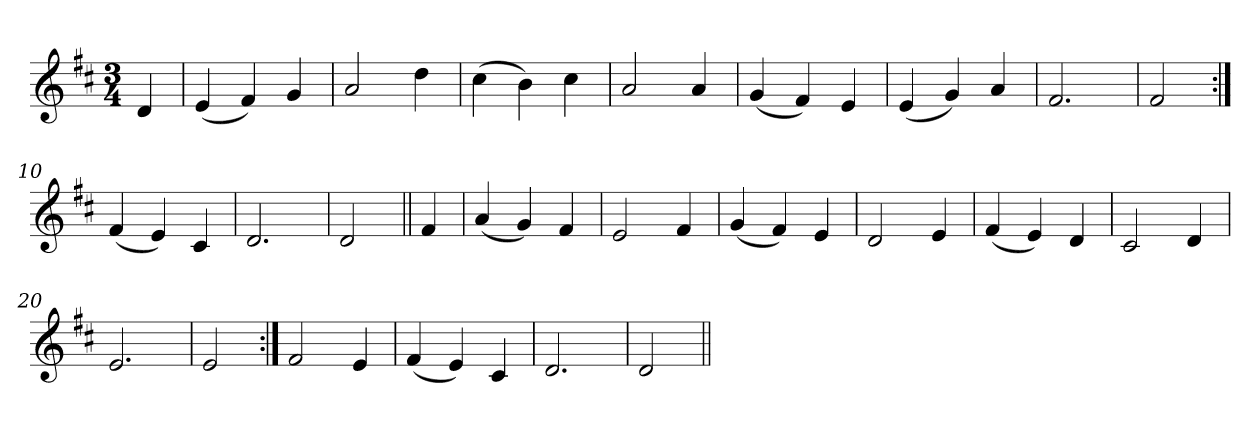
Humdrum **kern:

**kern
*part1
*staff1
*clefG2
*k[f#c#]
*D:
*M3/4
*MM90
=1
4d/
=2
(<4e/
4f#/)
4g/
=3
2a/
4dd\
=4
(>4cc#\
4b\)
4cc#\
=5
2a/
4a/
=6
(<4g/
4f#/)
4e/
=7
(<4e/
4g/)
4a/
=8
2.f#/
=9
2f#/
=10:|!
(<4f#/
4e/)
4c#/
=11
2.d/
=12
2d/
=13||
4f#/
=14
(<4a/
4g/)
4f#/
=15
2e/
4f#/
!!LO:LB:g=z
=16
(<4g/
4f#/)
4e/
=17
2d/
4e/
=18
(<4f#/
4e/)
4d/
=19
2c#/
4d/
=20
2.e/
=21
2e/
=22:|!
2f#/
4e/
=23
(<4f#/
4e/)
4c#/
=24
2.d/
=25
2d/
=||
*-
